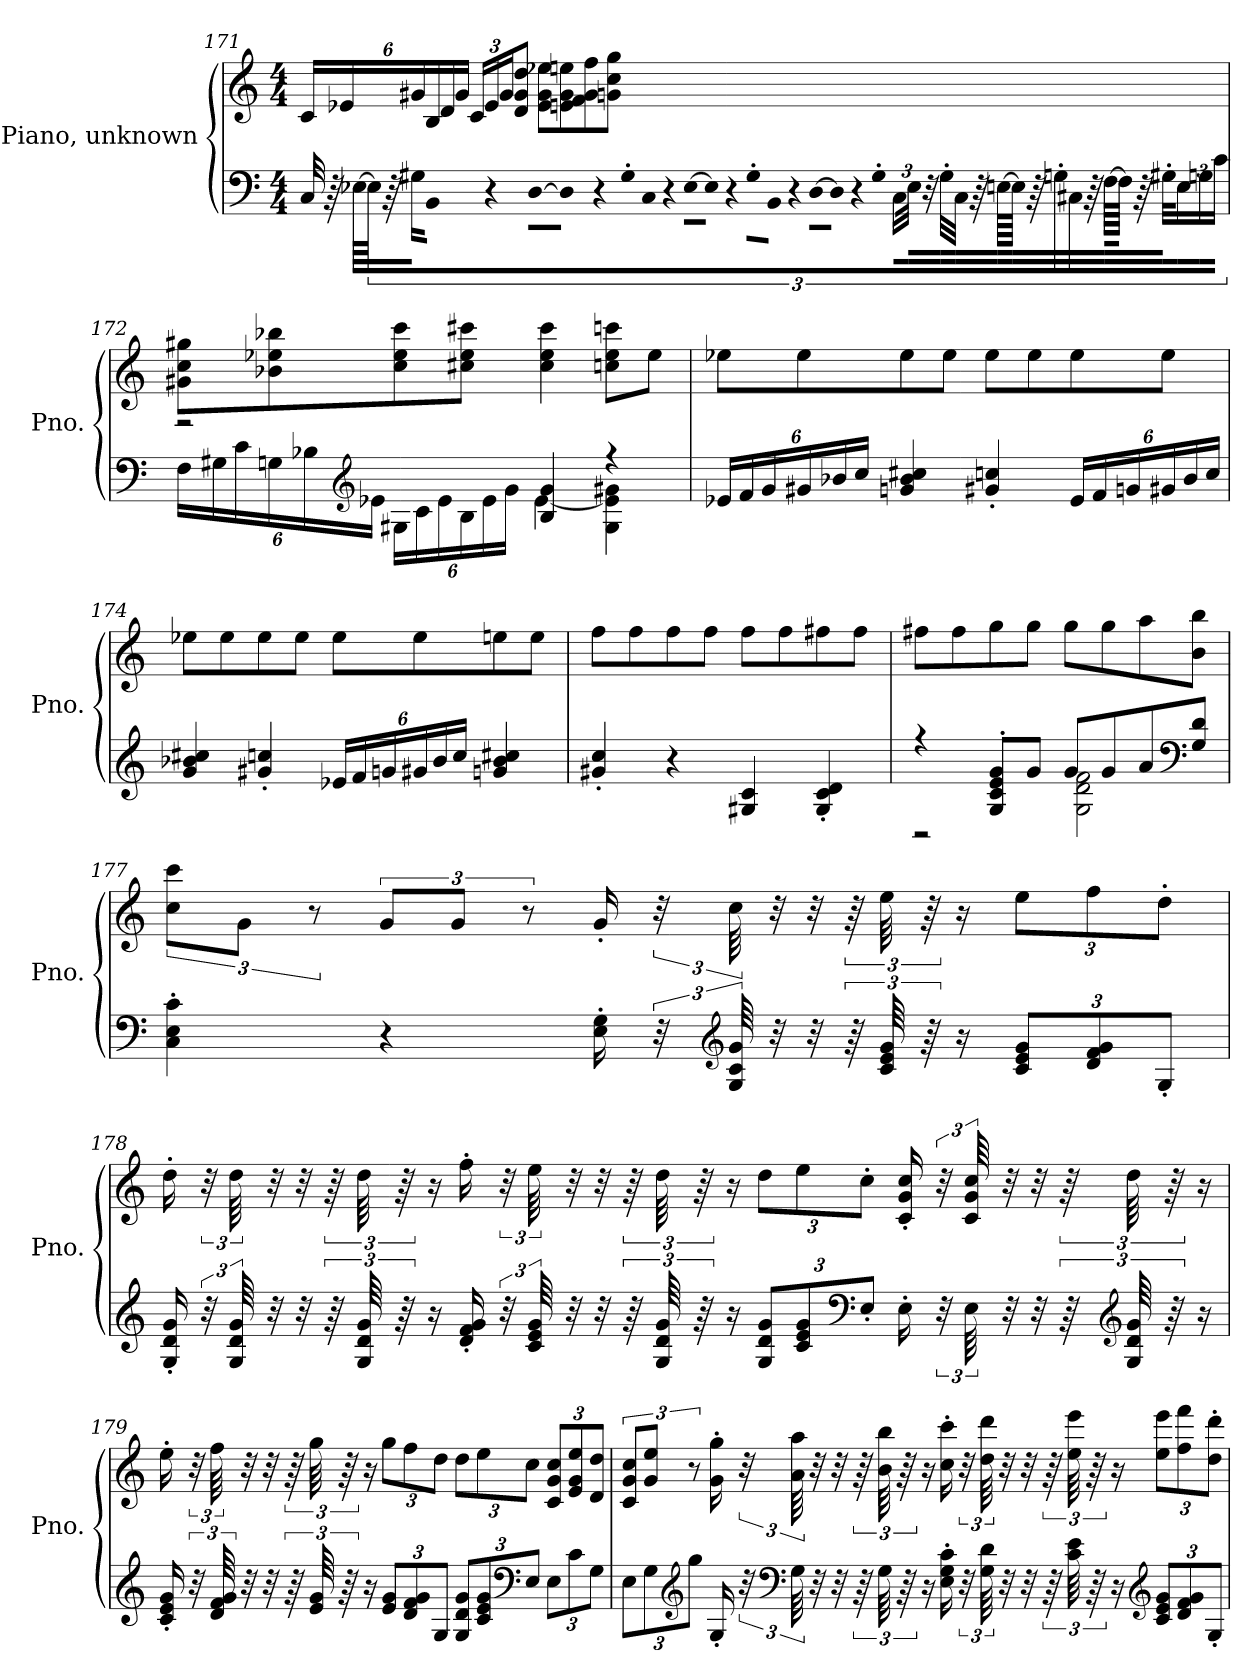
**kern	**kern
*part1	*part1
*staff2	*staff1
*I"Piano, unknown	*
*I'Pno.	*
!!LO:LB:g=z
*clefF4	*clefG2
*k[]	*k[]
*M4/4	*M4/4
*	*Xbrackettup
=171	=171
32C/	24c/LL
64r	.
.	24e-X/
[64E-X\LLLL	.
96E-\JJJJ]	.
96r	.
24G#X\LL	24g#X/
32BB\JJk	24B/
64r	.
.	24d/
[64D\LLLL	.
64D\JJJJ]	.
64r	.
.	24g#/JJ
32G#'\	.
32C/	24c/LL
64r	.
.	24e-/
[64E-\LLLL	.
64E-\JJJJ]	.
64r	.
.	24g#/J
32G#'\LLL	.
32BB\JJJ	8d/ 8g#/ 8dd/J
64r	.
[64D\LLLL	.
64D\JJJJ]	.
64r	.
32G#'\	.
*Xbrackettup	*
24C\LL	8e-\ 8g#\ 8ee-X\L
48E-\JJk	.
32r	.
32G#'\LLL	.
32C\JJJ	8en\ 8g#\ 8een\
64r	.
[64En\LLLL	.
64E\JJJJ]	.
64r	.
32Gn'\	.
32C#X/	8f\ 8g#\ 8ff\
64r	.
[64F\LLLL	.
64F\JJJJ]	.
64r	.
32G#X'\KLL	.
24E\	8gn\ 8cc\ 8gg\J
24Gn\	.
24c\JJ	.
!!LO:LB:g=z
=172	=172
*^	*
2r	24F\LL	8g#X\ 8cc\ 8gg#X\L
.	24G#X\	.
.	24c\	.
.	24Gn\	8b-X\ 8ee-X\ 8bb-X\
.	24B-X\	.
*clefG2	*	*
.	24e-X\JJ	.
.	24G#X\LL	8cc\ 8ee-\ 8ccc\
.	24c\	.
.	24e-\	.
.	24B-\	8cc#X\ 8ee-\ 8ccc#X\J
.	24e-\	.
.	24g\JJ	.
4B-/ 4g/	[4e-\	4cc#\ 4ee-\ 4ccc#\
4r	4G#\ 4e-\] 4g#X\	8ccn\ 8ee-\ 8cccn\L
.	.	8ee-\J
*v	*v	*
=173	=173
24e-X/LL	8ee-X\L
24f/	.
24g/	.
24g#X/	8ee-\
24b-X/	.
24cc/JJ	.
4gn/ 4b-/ 4cc#X/	8ee-\
.	8ee-\J
4g#X/' 4ccn/'	8ee-\L
.	8ee-\
24e-/LL	8ee-\
24f/	.
24gn/	.
24g#X/	8ee-\J
24b-/	.
24cc/JJ	.
!!LO:LB:g=z
=174	=174
4g/ 4b-X/ 4cc#X/	8ee-X\L
.	8ee-\
4g#X/' 4ccn/'	8ee-\
.	8ee-\J
24e-X/LL	8ee-\L
24f/	.
24gn/	.
24g#X/	8ee-\
24b-/	.
24cc/JJ	.
4gn/ 4b-/ 4cc#X/	8een\
.	8ee\J
=175	=175
4g#X/' 4cc/'	8ff\L
.	8ff\
4r	8ff\
.	8ff\J
4G#X/ 4c/	8ff\L
.	8ff\
4G#/' 4c/' 4d/'	8ff#X\
.	8ff#\J
=176	=176
*^	*
4r	2r	8ff#X\L
.	.	8ff#\
8G/' 8c/' 8e/' 8g/'L	.	8gg\
8g/J	.	8gg\J
8g/L	2G\ 2d\ 2f\	8gg\L
8g/	.	8gg\
8a/	.	8aa\
*clefF4	*	*
8G/ 8d/J	.	8b\ 8bb\J
*v	*v	*
!!LO:LB:g=z
=177	=177
*	*brackettup
4C\' 4E\' 4c\'	12cc\ 12ccc\L
.	12g\J
.	12r
4r	12g/L
.	12g/J
.	12r
16E\' 16G\'	16g'/
*brackettup	*
48r	48r
*clefG2	*
96G/ 96c/ 96g/	96cc\
32r	32r
32r	32r
96r	96r
96c/ 96e/ 96g/	96ee\
96r	96r
16r	16r
*Xbrackettup	*Xbrackettup
12c/ 12e/ 12g/L	12ee\L
12d/ 12f/ 12g/	12ff\
12G'/J	12dd'\J
!!LO:PB:g=z
=178	=178
16G/' 16d/' 16g/'	16dd'\
*brackettup	*brackettup
48r	48r
96G/ 96d/ 96g/	96dd\
32r	32r
32r	32r
96r	96r
96G/ 96d/ 96g/	96dd\
96r	96r
16r	16r
16d/' 16f/' 16g/'	16ff'\
48r	48r
96c/ 96e/ 96g/	96ee\
32r	32r
32r	32r
96r	96r
96G/ 96d/ 96g/	96dd\
96r	96r
16r	16r
*Xbrackettup	*Xbrackettup
12G/ 12d/ 12g/L	12dd\L
12c/ 12e/ 12g/	12ee\
*clefF4	*
12E'/J	12cc'\J
16E'\	16c/' 16g/' 16cc/'
*brackettup	*brackettup
48r	48r
96E\	96c/ 96g/ 96cc/
32r	32r
32r	32r
96r	96r
*clefG2	*
96G/ 96d/ 96g/	96dd\
96r	96r
16r	16r
!!LO:LB:g=z
=179	=179
16c/' 16e/' 16g/'	16ee'\
48r	48r
96d/ 96f/ 96g/	96ff\
32r	32r
32r	32r
96r	96r
96e/ 96g/	96gg\
96r	96r
16r	16r
*Xbrackettup	*Xbrackettup
12e/ 12g/L	12gg\L
12d/ 12f/ 12g/	12ff\
12G/J	12dd\J
12G/ 12d/ 12g/L	12dd\L
12c/ 12e/ 12g/	12ee\
*clefF4	*
12E/J	12cc\J
12E\L	12c/ 12g/ 12cc/L
12c\	12e/ 12g/ 12ee/
12G\J	12d/ 12dd/J
!!LO:LB:g=z
=180	=180
*	*brackettup
12E\L	12c/ 12g/ 12cc/L
12G\	12g/ 12ee/J
*clefG2	*
12gg\J	12r
16G'/	16g\' 16gg\'
*brackettup	*
48r	48r
*clefF4	*
96G\	96a\ 96aa\
32r	32r
32r	32r
96r	96r
96G\	96b\ 96bb\
96r	96r
16r	16r
16E\' 16G\' 16c\'	16cc\' 16ccc\'
48r	48r
96G\ 96d\	96dd\ 96ddd\
32r	32r
32r	32r
96r	96r
96c\ 96e\	96ee\ 96eee\
96r	96r
16r	16r
*clefG2	*
*Xbrackettup	*Xbrackettup
12c/ 12e/ 12g/L	12ee\ 12eee\L
12d/ 12f/ 12g/	12ff\ 12fff\
12G'/J	12dd\' 12ddd\'J
=	=
*-	*-
